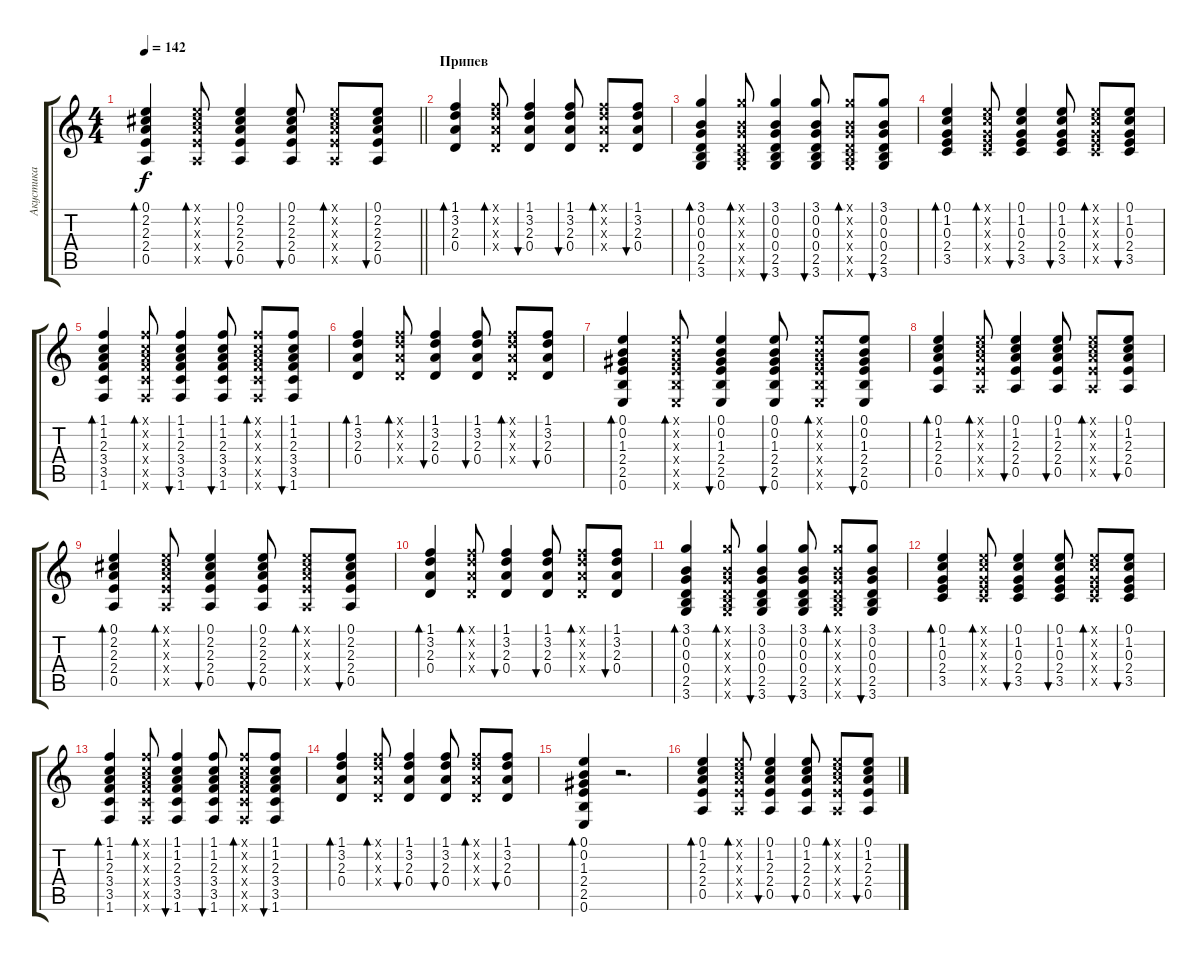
\track ("Акустика" "Акустика") {instrument acousticguitarsteel}
\staff {score tabs}
\tuning (E4 B3 G3 D3 A2 E2) {hide}
\ts (4 4)
\tempo 142
\clef g2
\barLineRight lightlight
\ks c
(0.1 2.2 2.3 2.4 0.5).4{bd 30 dy f} (0.1{x} 2.2{x} 2.3{x} 2.4{x} 0.5{x}).8{bd 30} (0.1 2.2 2.3 2.4 0.5).4{bu 30} (0.1 2.2 2.3 2.4 0.5).8{bu 30} (0.1{x} 2.2{x} 2.3{x} 2.4{x} 0.5{x}).8{bd 30} (0.1 2.2 2.3 2.4 0.5).8{bu 30} |
\section ("" "Припев")
(1.1 3.2 2.3 0.4).4{bd 30} (1.1{x} 3.2{x} 2.3{x} 0.4{x}).8{bd 30} (1.1 3.2 2.3 0.4).4{bu 30} (1.1 3.2 2.3 0.4).8{bu 30} (1.1{x} 3.2{x} 2.3{x} 0.4{x}).8{bd 30} (1.1 3.2 2.3 0.4).8{bu 30} |
(3.1 0.2 0.3 0.4 2.5 3.6).4{bd 30} (3.1{x} 0.2{x} 0.3{x} 0.4{x} 2.5{x} 3.6{x}).8{bd 30} (3.1 0.2 0.3 0.4 2.5 3.6).4{bu 30} (3.1 0.2 0.3 0.4 2.5 3.6).8{bu 30} (3.1{x} 0.2{x} 0.3{x} 0.4{x} 2.5{x} 3.6{x}).8{bd 30} (3.1 0.2 0.3 0.4 2.5 3.6).8{bu 30} |
(0.1 1.2 0.3 2.4 3.5).4{bd 30} (0.1{x} 1.2{x} 0.3{x} 2.4{x} 3.5{x}).8{bd 30} (0.1 1.2 0.3 2.4 3.5).4{bu 30} (0.1 1.2 0.3 2.4 3.5).8{bu 30} (0.1{x} 1.2{x} 0.3{x} 2.4{x} 3.5{x}).8{bd 30} (0.1 1.2 0.3 2.4 3.5).8{bu 30} |
(1.1 1.2 2.3 3.4 3.5 1.6).4{bd 30} (1.1{x} 1.2{x} 2.3{x} 3.4{x} 3.5{x} 1.6{x}).8{bd 30} (1.1 1.2 2.3 3.4 3.5 1.6).4{bu 30} (1.1 1.2 2.3 3.4 3.5 1.6).8{bu 30} (1.1{x} 1.2{x} 2.3{x} 3.4{x} 3.5{x} 1.6{x}).8{bd 30} (1.1 1.2 2.3 3.4 3.5 1.6).8{bu 30} |
(1.1 3.2 2.3 0.4).4{bd 30} (1.1{x} 3.2{x} 2.3{x} 0.4{x}).8{bd 30} (1.1 3.2 2.3 0.4).4{bu 30} (1.1 3.2 2.3 0.4).8{bu 30} (1.1{x} 3.2{x} 2.3{x} 0.4{x}).8{bd 30} (1.1 3.2 2.3 0.4).8{bu 30} |
(0.1 0.2 1.3 2.4 2.5 0.6).4{bd 30} (0.1{x} 0.2{x} 1.3{x} 2.4{x} 2.5{x} 0.6{x}).8{bd 30} (0.1 0.2 1.3 2.4 2.5 0.6).4{bu 30} (0.1 0.2 1.3 2.4 2.5 0.6).8{bu 30} (0.1{x} 0.2{x} 1.3{x} 2.4{x} 2.5{x} 0.6{x}).8{bd 30} (0.1 0.2 1.3 2.4 2.5 0.6).8{bu 30} |
(0.1 1.2 2.3 2.4 0.5).4{bd 30} (0.1{x} 1.2{x} 2.3{x} 2.4{x} 0.5{x}).8{bd 30} (0.1 1.2 2.3 2.4 0.5).4{bu 30} (0.1 1.2 2.3 2.4 0.5).8{bu 30} (0.1{x} 1.2{x} 2.3{x} 2.4{x} 0.5{x}).8{bd 30} (0.1 1.2 2.3 2.4 0.5).8{bu 30} |
(0.1 2.2 2.3 2.4 0.5).4{bd 30} (0.1{x} 2.2{x} 2.3{x} 2.4{x} 0.5{x}).8{bd 30} (0.1 2.2 2.3 2.4 0.5).4{bu 30} (0.1 2.2 2.3 2.4 0.5).8{bu 30} (0.1{x} 2.2{x} 2.3{x} 2.4{x} 0.5{x}).8{bd 30} (0.1 2.2 2.3 2.4 0.5).8{bu 30} |
(1.1 3.2 2.3 0.4).4{bd 30} (1.1{x} 3.2{x} 2.3{x} 0.4{x}).8{bd 30} (1.1 3.2 2.3 0.4).4{bu 30} (1.1 3.2 2.3 0.4).8{bu 30} (1.1{x} 3.2{x} 2.3{x} 0.4{x}).8{bd 30} (1.1 3.2 2.3 0.4).8{bu 30} |
(3.1 0.2 0.3 0.4 2.5 3.6).4{bd 30} (3.1{x} 0.2{x} 0.3{x} 0.4{x} 2.5{x} 3.6{x}).8{bd 30} (3.1 0.2 0.3 0.4 2.5 3.6).4{bu 30} (3.1 0.2 0.3 0.4 2.5 3.6).8{bu 30} (3.1{x} 0.2{x} 0.3{x} 0.4{x} 2.5{x} 3.6{x}).8{bd 30} (3.1 0.2 0.3 0.4 2.5 3.6).8{bu 30} |
(0.1 1.2 0.3 2.4 3.5).4{bd 30} (0.1{x} 1.2{x} 0.3{x} 2.4{x} 3.5{x}).8{bd 30} (0.1 1.2 0.3 2.4 3.5).4{bu 30} (0.1 1.2 0.3 2.4 3.5).8{bu 30} (0.1{x} 1.2{x} 0.3{x} 2.4{x} 3.5{x}).8{bd 30} (0.1 1.2 0.3 2.4 3.5).8{bu 30} |
(1.1 1.2 2.3 3.4 3.5 1.6).4{bd 30} (1.1{x} 1.2{x} 2.3{x} 3.4{x} 3.5{x} 1.6{x}).8{bd 30} (1.1 1.2 2.3 3.4 3.5 1.6).4{bu 30} (1.1 1.2 2.3 3.4 3.5 1.6).8{bu 30} (1.1{x} 1.2{x} 2.3{x} 3.4{x} 3.5{x} 1.6{x}).8{bd 30} (1.1 1.2 2.3 3.4 3.5 1.6).8{bu 30} |
(1.1 3.2 2.3 0.4).4{bd 30} (1.1{x} 3.2{x} 2.3{x} 0.4{x}).8{bd 30} (1.1 3.2 2.3 0.4).4{bu 30} (1.1 3.2 2.3 0.4).8{bu 30} (1.1{x} 3.2{x} 2.3{x} 0.4{x}).8{bd 30} (1.1 3.2 2.3 0.4).8{bu 30} |
(0.1 0.2 1.3 2.4 2.5 0.6).4{bd 30} r.2{d} |
(0.1 1.2 2.3 2.4 0.5).4{bd 30} (0.1{x} 1.2{x} 2.3{x} 2.4{x} 0.5{x}).8{bd 30} (0.1 1.2 2.3 2.4 0.5).4{bu 30} (0.1 1.2 2.3 2.4 0.5).8{bu 30} (0.1{x} 1.2{x} 2.3{x} 2.4{x} 0.5{x}).8{bd 30} (0.1 1.2 2.3 2.4 0.5).8{bu 30}
